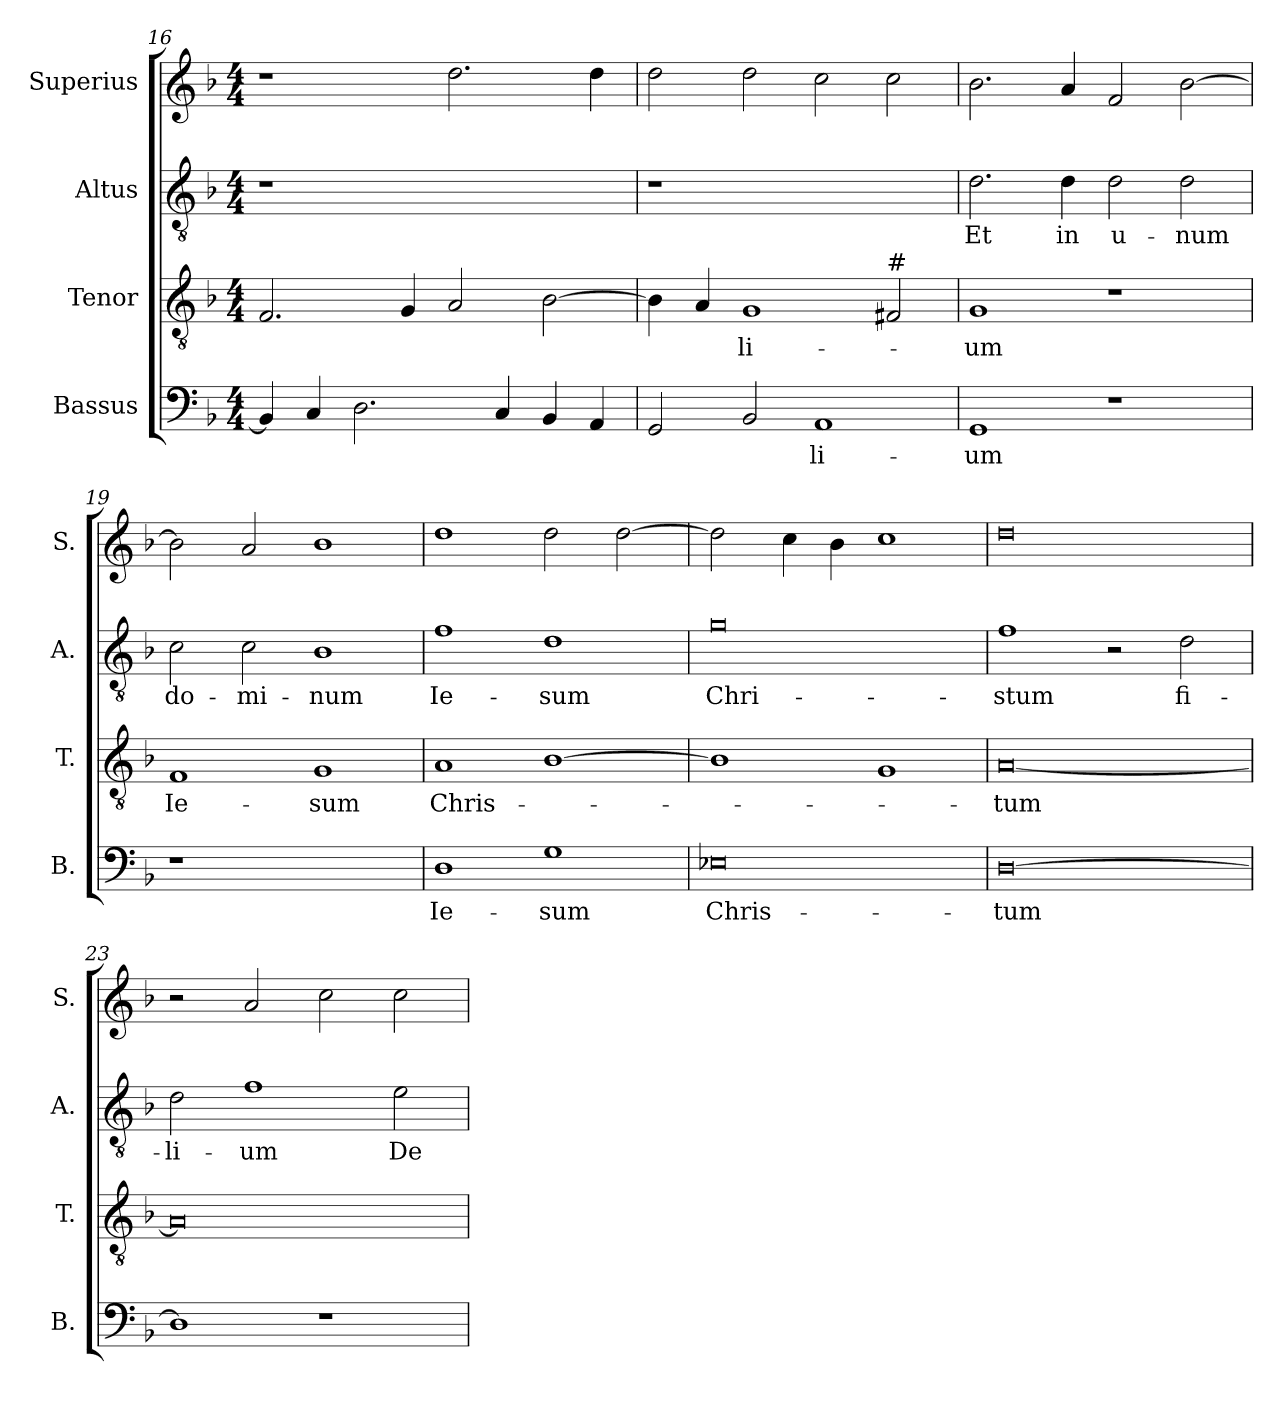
**kern	**text	**kern	**text	**kern	**text	**kern
*part4	*part4	*part3	*part3	*part2	*part2	*part1
*staff4	*staff4	*staff3	*staff3	*staff2	*staff2	*staff1
*I"Bassus	*	*I"Tenor	*	*I"Altus	*	*I"Superius
*I'B.	*	*I'T.	*	*I'A.	*	*I'S.
!!LO:PB:g=z
*clefF4	*	*clefGv2	*	*clefGv2	*	*clefG2
*	*	*ITrd7c12	*	*ITrd7c12	*	*
*k[b-]	*	*k[b-]	*	*k[b-]	*	*k[b-]
*F:	*	*F:	*	*F:	*	*F:
*M4/4	*	*M4/4	*	*M4/4	*	*M4/4
=16	=16	=16	=16	=16	=16	=16
!	!	!	!	!LO:N:vis=1	!	!
4BB-i/]	.	2.FFi/	.	1r	.	1r
4Ci/	.	.	.	.	.	.
2.Di\	.	.	.	.	.	.
.	.	4GGi/	.	.	.	.
.	.	2AAi/	.	1ryy	.	2.ddi\
4Ci/	.	.	.	.	.	.
4BB-i/	.	[>2BB-i\	.	.	.	.
4AAi/	.	.	.	.	.	4ddi\
=17	=17	=17	=17	=17	=17	=17
!	!	!	!	!LO:N:vis=1	!	!
2GGi/	.	4BB-i\]	.	1r	.	2ddi\
.	.	4AAi/	.	.	.	.
!	!	!	!LO:LY:b:color=#000000	!	!	!
2BB-i/	.	1GGi	-li-	.	.	2ddi\
!	!LO:LY:b:color=#000000	!	!	!	!	!
1AAi	-li-	.	.	1ryy	.	2cci\
!	!	!LO:TX:a:t=#	!	!	!	!
.	.	2FF#j/	.	.	.	2cci\
=18	=18	=18	=18	=18	=18	=18
!	!LO:LY:b:color=#000000	!	!	!	!	!
!	!	!	!LO:LY:b:color=#000000	!	!	!
!	!	!	!	!	!LO:LY:b:color=#000000	!
1GGi	-um	1GGi	-um	2.Di\	Et	2.b-i\
!	!	!	!	!	!LO:LY:b:color=#000000	!
.	.	.	.	4Di\	in	4ai/
!	!	!	!	!	!LO:LY:b:color=#000000	!
1r	.	1r	.	2Di\	u-	2fi/
!	!	!	!	!	!LO:LY:b:color=#000000	!
.	.	.	.	2Di\	-num	[>2b-i\
=19	=19	=19	=19	=19	=19	=19
!LO:N:vis=1	!	!	!	!	!	!
!	!	!	!LO:LY:b:color=#000000	!	!	!
!	!	!	!	!	!LO:LY:b:color=#000000	!
1r	.	1FFi	Ie-	2Ci\	do-	2b-i\]
!	!	!	!	!	!LO:LY:b:color=#000000	!
.	.	.	.	2Ci\	-mi-	2ai/
!	!	!	!LO:LY:b:color=#000000	!	!	!
!	!	!	!	!	!LO:LY:b:color=#000000	!
1ryy	.	1GGi	-sum	1BB-i	-num	1b-i
=20	=20	=20	=20	=20	=20	=20
!	!LO:LY:b:color=#000000	!	!	!	!	!
!	!	!	!LO:LY:b:color=#000000	!	!	!
!	!	!	!	!	!LO:LY:b:color=#000000	!
1Di	Ie-	1AAi	Chris-	1Fi	Ie-	1ddi
!	!LO:LY:b:color=#000000	!	!	!	!	!
!	!	!	!	!	!LO:LY:b:color=#000000	!
1Gi	-sum	[>1BB-i	.	1Di	-sum	2ddi\
.	.	.	.	.	.	[>2ddi\
!!LO:LB:g=z
=21	=21	=21	=21	=21	=21	=21
!	!LO:LY:b:color=#000000	!	!	!	!	!
!	!	!	!	!	!LO:LY:b:color=#000000	!
0E-Xi	Chris-	1BB-i]	.	0Gi	Chri-	2ddi\]
.	.	.	.	.	.	4cci\
.	.	.	.	.	.	4b-i\
.	.	1GGi	.	.	.	1cci
=22	=22	=22	=22	=22	=22	=22
!	!LO:LY:b:color=#000000	!	!	!	!	!
!	!	!	!LO:LY:b:color=#000000	!	!	!
!	!	!	!	!	!LO:LY:b:color=#000000	!
[>0Di	-tum	[<0AAi	-tum	1Fi	-stum	0ddi
.	.	.	.	2r	.	.
!	!	!	!	!	!LO:LY:b:color=#000000	!
.	.	.	.	2Di\	fi-	.
=23	=23	=23	=23	=23	=23	=23
!	!	!	!	!	!LO:LY:b:color=#000000	!
1Di]	.	0AAi]	.	2Di\	-li-	2r
!	!	!	!	!	!LO:LY:b:color=#000000	!
.	.	.	.	1Fi	-um	2ai/
1r	.	.	.	.	.	2cci\
!	!	!	!	!	!LO:LY:b:color=#000000	!
.	.	.	.	2Ei\	De-	2cci\
=	=	=	=	=	=	=
*-	*-	*-	*-	*-	*-	*-
